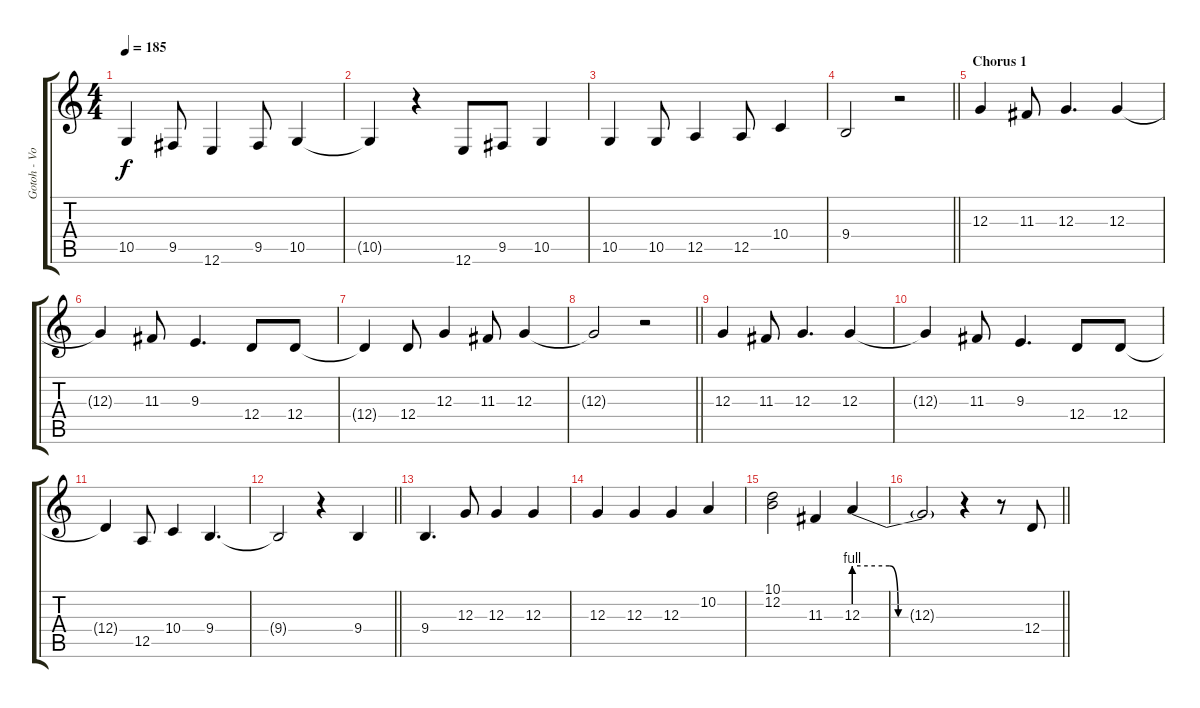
\track ("Gotoh - Vocals" "Gotoh - Vo") {instrument clarinet}
\staff {score tabs}
\tuning (E4 B3 G3 D3 A2 E2) {hide}
\ts (4 4)
\tempo 185
\clef g2
\ks c
10.5.4{dy f} 9.5.8 12.6.4 9.5.8 10.5.4 |
10.5{t}.4 r.4 12.6.8 9.5.8 10.5.4 |
10.5.4 10.5.8 12.5.4 12.5.8 10.4.4 |
\barLineRight lightlight
9.4.2 r.2 |
\section ("" "Chorus 1")
12.3.4 11.3.8 12.3.4{d} 12.3.4 |
12.3{t}.4 11.3.8 9.3.4{d} 12.4.8 12.4.8 |
12.4{t}.4 12.4.8 12.3.4 11.3.8 12.3.4 |
\barLineRight lightlight
12.3{t}.2 r.2 |
12.3.4 11.3.8 12.3.4{d} 12.3.4 |
12.3{t}.4 11.3.8 9.3.4{d} 12.4.8 12.4.8 |
12.4{t}.4 12.5.8 10.4.4 9.4.4{d} |
\barLineRight lightlight
9.4{t}.2 r.4 9.4.4 |
9.4.4{d} 12.3.8 12.3.4 12.3.4 |
12.3.4 12.3.4 12.3.4 10.2.4 |
(10.1 12.2).2 11.3.4 12.3{be (custom 0 4 20 4 25 0 60 0)}.4 |
\barLineRight lightlight
12.3{t}.2 r.4 r.8 12.4.8
